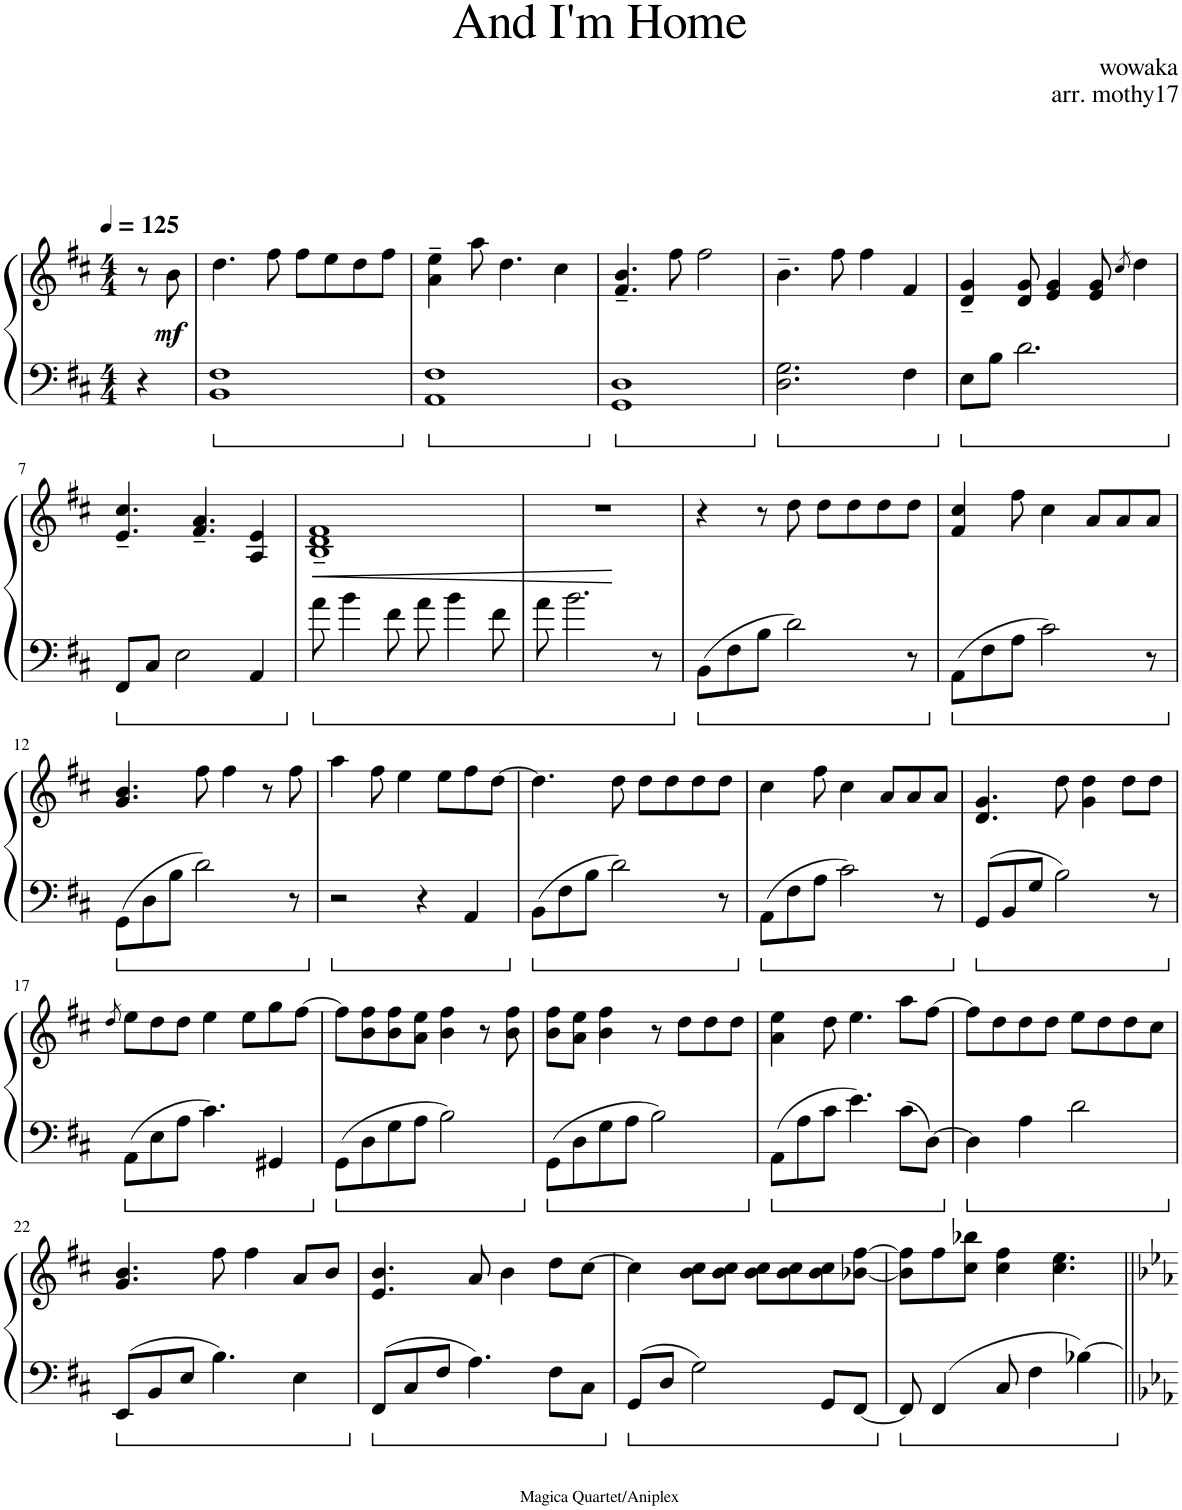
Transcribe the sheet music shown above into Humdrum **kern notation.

**kern	**kern	**dynam
*part1	*part1	*part1
*staff2	*staff1	*staff1/2
*I"Piano	*	*
*I'Pno.	*	*
*clefF4	*clefG2	*
*k[f#c#]	*k[f#c#]	*
*M4/4	*M4/4	*
*MM125	*MM125	*
=1	=1	=1
4r	8r	.
!	!	!LO:DY:b
.	8b\	mf
=2	=2	=2
1BB 1F#	4.dd\	.
.	8ff#\	.
.	8ff#\L	.
.	8ee\	.
.	8dd\	.
.	8ff#\J	.
=3	=3	=3
1AA 1F#	4a\~ 4ee\~	.
.	8aa\	.
.	4.dd\	.
.	4cc#\	.
=4	=4	=4
1GG 1D	4.f#/~ 4.b/~	.
.	8ff#\	.
.	2ff#\	.
=5	=5	=5
2.D\ 2.G\	4.b~\	.
.	8ff#\	.
.	4ff#\	.
4F#\	4f#/	.
=6	=6	=6
8E\L	4d/~ 4g/~	.
8B\J	.	.
2.d\	8d/ 8g/	.
.	4e/ 4g/	.
.	8e/ 8g/	.
.	8qcc#/	.
.	4dd\	.
!!LO:LB:g=z
=7	=7	=7
8FF#/L	4.e/~ 4.cc#/~	.
8C#/J	.	.
2E\	.	.
.	4.f#/~ 4.a/~	.
4AA/	4A/ 4e/	.
=8	=8	=8
!	!	!LO:HP:b
8a\	1B~ 1d~ 1f#~	<
4b\	.	.
8f#\	.	.
8a\	.	.
4b\	.	.
8f#\	.	.
.	.	[
=9	=9	=9
8a\	1r	.
2.b\	.	.
8r	.	.
=10	=10	=10
8BB\L	4r	.
8F#\	.	.
8B\J	8r	.
2d\	8dd\	.
.	8dd\L	.
.	8dd\	.
.	8dd\	.
8r	8dd\J	.
=11	=11	=11
8AA\L	4f#/ 4cc#/	.
8F#\	.	.
8A\J	8ff#\	.
2c#\	4cc#\	.
.	8a/L	.
.	8a/	.
8r	8a/J	.
!!LO:LB:g=z
=12	=12	=12
8GG\L	4.g/ 4.b/	.
8D\	.	.
8B\J	.	.
2d\	8ff#\	.
.	4ff#\	.
.	8r	.
8r	8ff#\	.
=13	=13	=13
2r	4aa\	.
.	8ff#\	.
.	4ee\	.
4r	.	.
.	8ee\L	.
4AA/	8ff#\	.
.	[8dd\J	.
=14	=14	=14
8BB\L	4.dd\]	.
8F#\	.	.
8B\J	.	.
2d\	8dd\	.
.	8dd\L	.
.	8dd\	.
.	8dd\	.
8r	8dd\J	.
=15	=15	=15
8AA\L	4cc#\	.
8F#\	.	.
8A\J	8ff#\	.
2c#\	4cc#\	.
.	8a/L	.
.	8a/	.
8r	8a/J	.
=16	=16	=16
8GG/L	4.d/ 4.g/	.
8BB/	.	.
8G/J	.	.
2B\	8dd\	.
.	4g\ 4dd\	.
.	8dd\L	.
8r	8dd\J	.
!!LO:LB:g=z
=17	=17	=17
.	8qdd/	.
8AA\L	8ee\L	.
8E\	8dd\	.
8A\J	8dd\J	.
4.c#\	4ee\	.
.	8ee\L	.
4GG#X/	8gg\	.
.	[8ff#\J	.
=18	=18	=18
8GG\L	8ff#\L]	.
8D\	8b\ 8ff#\	.
8G\	8b\ 8ff#\	.
8A\J	8a\ 8ee\J	.
2B\	4b\ 4ff#\	.
.	8r	.
.	8b\ 8ff#\	.
=19	=19	=19
8GG\L	8b\ 8ff#\L	.
8D\	8a\ 8ee\J	.
8G\	4b\ 4ff#\	.
8A\J	.	.
2B\	8r	.
.	8dd\L	.
.	8dd\	.
.	8dd\J	.
=20	=20	=20
8AA\L	4a\ 4ee\	.
8A\	.	.
8c#\J	8dd\	.
4.e\	4.ee\	.
8c#\L	8aa\L	.
[8D\J	[8ff#\J	.
=21	=21	=21
4D\]	8ff#\L]	.
.	8dd\	.
4A\	8dd\	.
.	8dd\J	.
2d\	8ee\L	.
.	8dd\	.
.	8dd\	.
.	8cc#\J	.
!!LO:LB:g=z
=22	=22	=22
8EE/L	4.g/ 4.b/	.
8BB/	.	.
8E/J	.	.
4.B\	8ff#\	.
.	4ff#\	.
4E\	8a/L	.
.	8b/J	.
=23	=23	=23
8FF#/L	4.e/ 4.b/	.
8C#/	.	.
8F#/J	.	.
4.A\	8a/	.
.	4b\	.
8F#\L	8dd\L	.
8C#\J	[8cc#\J	.
=24	=24	=24
8GG/L	4cc#\]	.
8D/J	.	.
2G\	8b\ 8cc#\L	.
.	8b\ 8cc#\J	.
.	8b\ 8cc#\L	.
.	8b\ 8cc#\	.
8GG/L	8b\ 8cc#\	.
[8FF#/J	[8b-X\ [8ff#\J	.
=25	=25	=25
8FF#/]	8b-\] 8ff#\]L	.
4FF#/	8ff#\	.
.	8cc#\ 8bb-X\J	.
8C#/	4cc#\ 4ff#\	.
4F#\	.	.
.	4.cc#\ 4.ee\	.
[4B-X\	.	.
=||	=||	=||
*-	*-	*-
